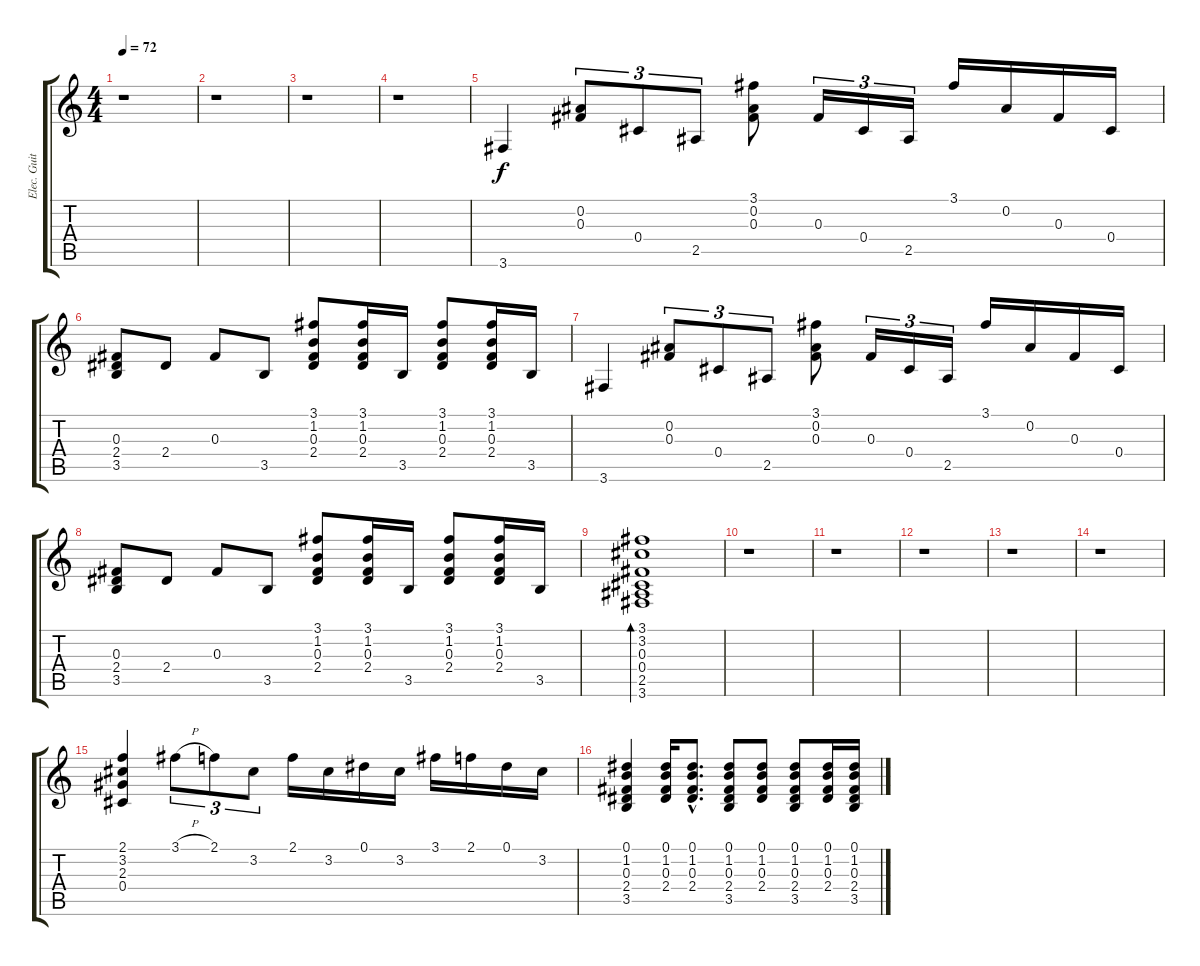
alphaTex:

\track ("Elec. Guitar Clean" "Elec. Guit") {instrument electricguitarclean}
\staff {score tabs}
\tuning (Eb4 Bb3 Gb3 Db3 Ab2 Eb2) {hide}
\ts (4 4)
\tempo 72
\clef g2
\ks c
r.1{dy f} |
r.1 |
r.1 |
r.1 |
3.6.4 (0.2 0.3).8{tu (3 2)} 0.4.8{tu (3 2)} 2.5.8{tu (3 2)} (3.1 0.2 0.3).8 0.3.16{tu (3 2)} 0.4.16{tu (3 2)} 2.5.16{tu (3 2)} 3.1.16 0.2.16 0.3.16 0.4.16 |
(0.3 2.4 3.5).8 2.4.8 0.3.8 3.5.8 (3.1 1.2 0.3 2.4).8 (3.1 1.2 0.3 2.4).16 3.5.16 (3.1 1.2 0.3 2.4).8 (3.1 1.2 0.3 2.4).16 3.5.16 |
3.6.4 (0.2 0.3).8{tu (3 2)} 0.4.8{tu (3 2)} 2.5.8{tu (3 2)} (3.1 0.2 0.3).8 0.3.16{tu (3 2)} 0.4.16{tu (3 2)} 2.5.16{tu (3 2)} 3.1.16 0.2.16 0.3.16 0.4.16 |
(0.3 2.4 3.5).8 2.4.8 0.3.8 3.5.8 (3.1 1.2 0.3 2.4).8 (3.1 1.2 0.3 2.4).16 3.5.16 (3.1 1.2 0.3 2.4).8 (3.1 1.2 0.3 2.4).16 3.5.16 |
(3.1 3.2 0.3 0.4 2.5 3.6).1{bd 240} |
r.1 |
r.1 |
r.1 |
r.1 |
r.1 |
(2.1 3.2 2.3 0.4).4 3.1{h}.8{tu (3 2)} 2.1.8{tu (3 2)} 3.2.8{tu (3 2)} 2.1.16 3.2.16 0.1.16 3.2.16 3.1.16 2.1.16 0.1.16 3.2.16 |
(0.1 1.2 0.3 2.4 3.5).4 (0.1 1.2 0.3 2.4).16 (0.1{hac} 1.2{hac} 0.3{hac} 2.4{hac}).8{d} (0.1 1.2 0.3 2.4 3.5).8 (0.1 1.2 0.3 2.4).8 (0.1 1.2 0.3 2.4 3.5).8 (0.1 1.2 0.3 2.4).16 (0.1 1.2 0.3 2.4 3.5).16
